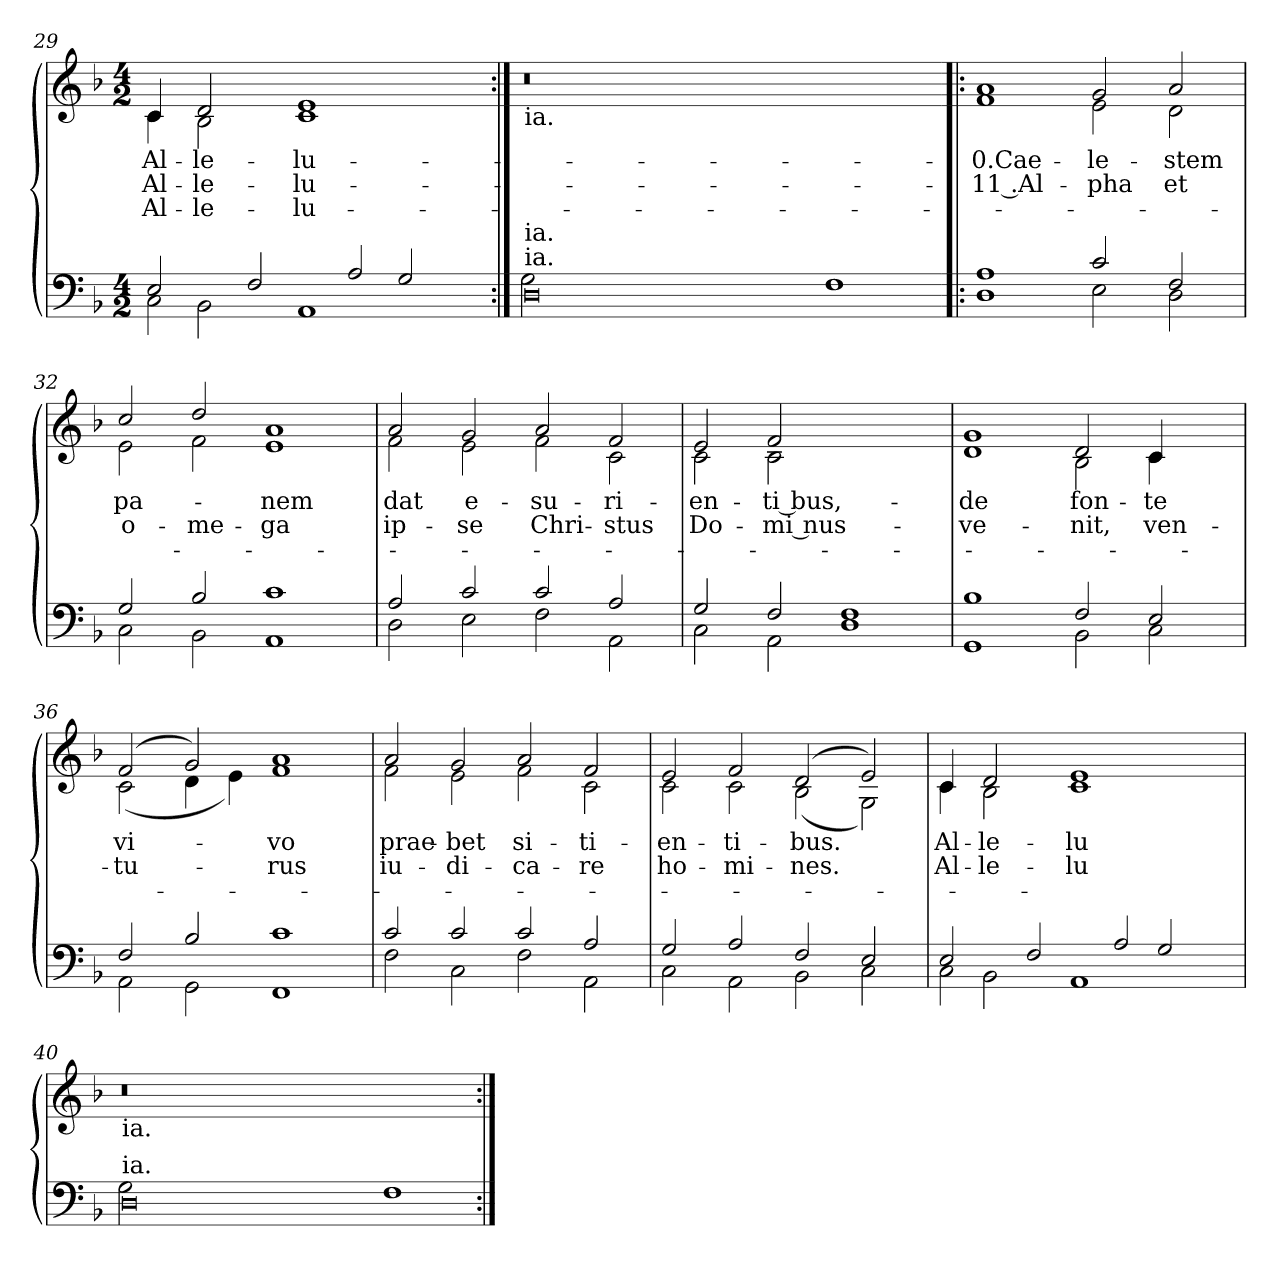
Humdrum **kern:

**kern	**kern	**text	**text	**text
*part1	*part1	*part1	*part1	*part1
*staff2	*staff1	*staff1	*staff1	*staff1
*clefF4	*clefG2	*	*	*
*k[b-]	*k[b-]	*	*	*
*F:	*F:	*	*	*
*M4/2	*M4/2	*	*	*
=29	=29	=29	=29	=29
*^	*^	*	*	*
*	*^	*	*	*	*	*
*	*	*^	*	*	*	*	*
!	!	!	!	!	!	!LO:LY:b	!LO:LY:b	!LO:LY:b
2C\	2E/	4ryy	1ryy	4c\	4c/	-Al-	-Al-	-Al-
!	!	!	!	!	!	!LO:LY:b	!LO:LY:b	!LO:LY:b
.	.	2BB-\	.	2d/	2B-\	le-	le-	le-
2F/	1ryy	.	.	.	.	.	.	.
!	!	!	!	!	!	!LO:LY:b	!LO:LY:b	!LO:LY:b
.	.	1AA	.	1e	1c	-lu-	-lu-	-lu-
2A/	.	.	4ryy	.	.	.	.	.
.	.	.	2G/	.	.	.	.	.
4ryy	4ryy	.	.	.	.	.	.	.
*	*v	*v	*v	*	*	*	*	*
*	*	*v	*v	*	*	*
=30:|!	=30:|!	=30:|!	=30:|!	=30:|!	=30:|!
!	!	!LO:TX:b:t=ia.	!	!	!
!LO:TX:a:t=ia.	!	!	!	!	!
!LO:TX:a:t=ia.	!	!	!	!	!
0D	2G\	0r	.	.	.
.	0ryy	.	.	.	.
1.ryy	.	1.ryy	.	.	.
.	1F	.	.	.	.
!!LO:LB:g=z
=31!|:	=31!|:	=31!|:	=31!|:	=31!|:	=31!|:
!	!	!	!LO:LY:b	!LO:LY:b	!
*	*	*^	*	*	*
1D	1A	1f 1a	1ryy	-0.Cae-	-11 .Al-	.
!	!	!	!	!LO:LY:b	!LO:LY:b	!
2c/	2E\	2g/	2e\	-le-	-pha	.
!	!	!	!	!LO:LY:b:rj	!LO:LY:b:rj	!
2F/	2D\	2a/	2d\	-stem	et	.
=32	=32	=32	=32	=32	=32	=32
!	!	!	!	!LO:LY:b	!LO:LY:b	!
2G/	2C\	2cc/	2e\	pa-	o-	.
!	!	!	!	!	!LO:LY:b	!
2B-/	2BB-\	2dd/	2f\	.	-me-	.
!	!	!	!	!LO:LY:b	!LO:LY:b	!
1c	1AA	1e 1a	1ryy	-nem	-ga	.
=33	=33	=33	=33	=33	=33	=33
!	!	!	!	!LO:LY:b	!LO:LY:b	!
2A/	2D\	2a/	2f\	dat	ip-	.
!	!	!	!	!LO:LY:b	!LO:LY:b	!
2c/	2E\	2g/	2e\	e-	-se	.
!	!	!	!	!LO:LY:b	!LO:LY:b	!
2c/	2F\	2a/	2f\	-su-	Chri-	.
!	!	!	!	!LO:LY:b	!LO:LY:b	!
2A/	2AA\	2f/	2c\	-ri-	-stus	.
=34	=34	=34	=34	=34	=34	=34
!	!	!	!	!LO:LY:b	!LO:LY:b	!
2G/	2C\	2c\	2e/	-en-	Do-	.
!	!	!	!	!LO:LY:b	!LO:LY:b	!
2F/	2AA\	2c\	2f~>/	-ti bus,-	-mi nus-	.
1D	1F	1ryy	1ryy	.	.	.
=35	=35	=35	=35	=35	=35	=35
!	!	!	!	!LO:LY:b	!LO:LY:b	!
1GG	1B-	1d	1g	de	-ve-	.
!	!	!	!	!LO:LY:b	!LO:LY:b	!
2F/	2BB-\	2d/	2B-\	-fon-	-nit,	.
!	!	!	!	!LO:LY:b	!LO:LY:b	!
2E/	2C\	4c/	4c\	-te	ven-	.
.	.	4ryy	4ryy	.	.	.
!!LO:LB:g=z	!!
=36	=36	=36	=36	=36	=36	=36
!	!	!	!	!LO:LY:b	!LO:LY:b	!
2F/	2AA\	(2f/	(<2c\	vi-	-tu-	.
2B-/	2GG\	2g/)	4d\	.	.	.
.	.	.	4e\)	.	.	.
!	!	!	!	!LO:LY:b	!LO:LY:b	!
1c	1FF	1f	1a	-vo	-rus	.
=37	=37	=37	=37	=37	=37	=37
!	!	!	!	!LO:LY:b	!LO:LY:b	!
2c/	2F\	2a/	2f\	prae-	iu-	.
!	!	!	!	!LO:LY:b:rj	!LO:LY:b:rj	!
2c/	2C\	2g/	2e\	-bet	-di-	.
!	!	!	!	!LO:LY:b	!LO:LY:b	!
2c/	2F\	2a/	2f\	si-	-ca-	.
!	!	!	!	!LO:LY:b	!LO:LY:b	!
2A/	2AA\	2f/	2c\	-ti-	-re	.
=38	=38	=38	=38	=38	=38	=38
!	!	!	!	!LO:LY:b	!LO:LY:b	!
2G/	2C\	2e/	2c\	-en-	ho-	.
!	!	!	!	!LO:LY:b	!LO:LY:b	!
2A/	2AA\	2f/	2c\	-ti-	-mi-	.
!	!	!	!	!LO:LY:b	!LO:LY:b	!
2F/	2BB-\	(2d/	(<2B-\	-bus.	-nes.	.
2E/	2C\	2e/)	2G\)	.	.	.
=39	=39	=39	=39	=39	=39	=39
*^	*^	*	*	*	*	*
!	!	!	!	!	!	!LO:LY:b	!LO:LY:b	!
2C\	2E/	4ryy	1ryy	4c\	4c/	-Al-	-Al-	.
!	!	!	!	!	!	!LO:LY:b	!LO:LY:b	!
.	.	2BB-\	.	2d/	2B-\	le-	le-	.
2F/	1ryy	.	.	.	.	.	.	.
!	!	!	!	!	!	!LO:LY:b	!LO:LY:b	!
.	.	1AA	.	1e	1c	-lu-	-lu-	.
2A/	.	.	4ryy	.	.	.	.	.
.	.	.	2G/	.	.	.	.	.
4ryy	4ryy	.	.	.	.	.	.	.
*	*v	*v	*v	*	*	*	*	*
*	*	*v	*v	*	*	*
=40	=40	=40	=40	=40	=40
!	!	!LO:TX:b:t=ia.	!	!	!
!LO:TX:a:t=ia.	!	!	!	!	!
0D	2G\	0r	.	.	.
.	0ryy	.	.	.	.
1.ryy	.	1.ryy	.	.	.
.	1F	.	.	.	.
*v	*v	*	*	*	*
=:|!	=:|!	=:|!	=:|!	=:|!
*-	*-	*-	*-	*-
